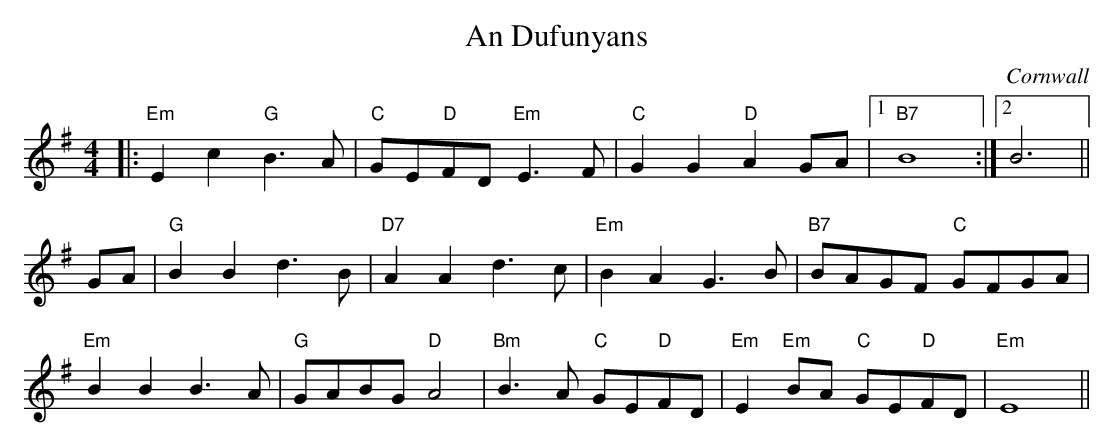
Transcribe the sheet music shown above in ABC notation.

X:1
T:Dufunyans, An
O:Cornwall
M:4/4
L:1/8
K:Emin
|:"Em"E2c2"G"B3A|"C"GE"D"FD "Em"E3F|"C"G2G2"D"A2 GA |1 "B7"B8:|2 B6||
GA|"G"B2B2d3B|"D7"A2A2 d3c|"Em"B2A2G3B|"B7"BAGF "C"GFGA|
"Em"B2B2B3A|"G"GABG "D" A4|"Bm"B3A "C"GE"D"FD|"Em"E2 "Em"BA "C"GE"D"FD|"Em"E8||
